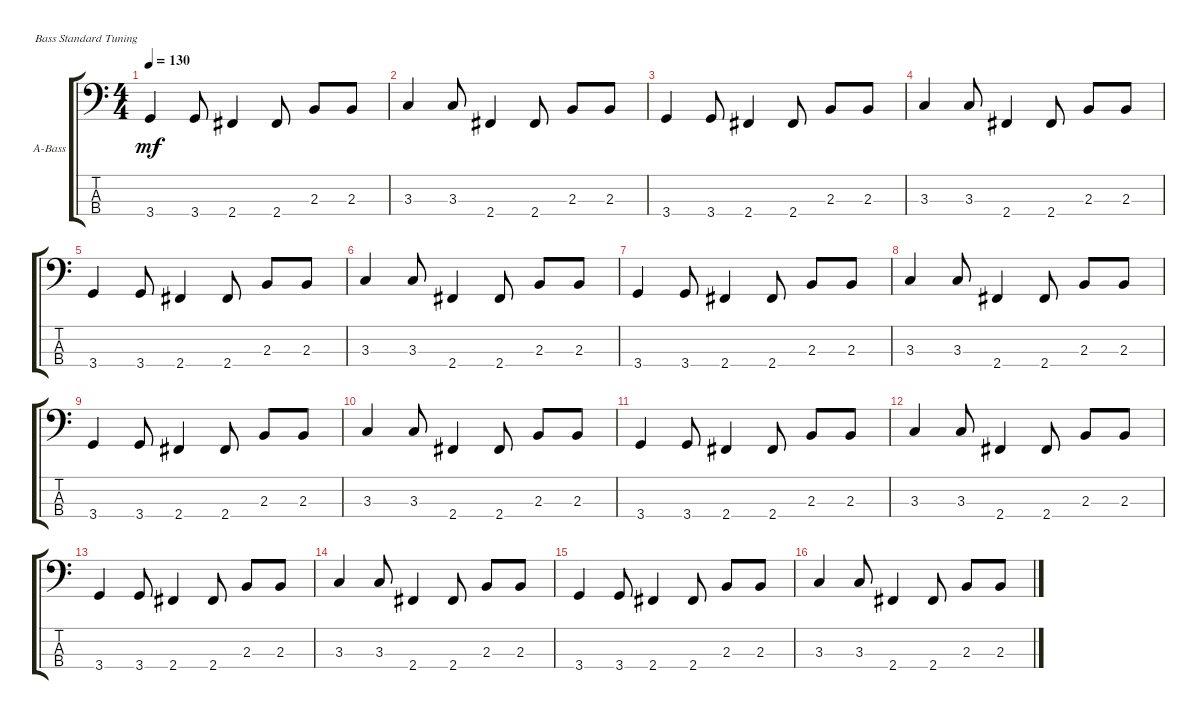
\defaultSystemsLayout 4
\bracketExtendMode groupsimilarinstruments
\firstSystemTrackNameOrientation horizontal
\otherSystemsTrackNameOrientation horizontal
\track ("Acoustic Bass" "A-Bass") {instrument acousticbass}
\staff {score tabs}
\tuning (G2 D2 A1 E1)
\ts (4 4)
\tempo 130
\clef f4
\ks c
3.4.4{dy mf} 3.4.8 2.4.4 2.4.8 2.3.8 2.3.8 |
3.3.4 3.3.8 2.4.4 2.4.8 2.3.8 2.3.8 |
3.4.4 3.4.8 2.4.4 2.4.8 2.3.8 2.3.8 |
3.3.4 3.3.8 2.4.4 2.4.8 2.3.8 2.3.8 |
3.4.4 3.4.8 2.4.4 2.4.8 2.3.8 2.3.8 |
3.3.4 3.3.8 2.4.4 2.4.8 2.3.8 2.3.8 |
3.4.4 3.4.8 2.4.4 2.4.8 2.3.8 2.3.8 |
3.3.4 3.3.8 2.4.4 2.4.8 2.3.8 2.3.8 |
3.4.4 3.4.8 2.4.4 2.4.8 2.3.8 2.3.8 |
3.3.4 3.3.8 2.4.4 2.4.8 2.3.8 2.3.8 |
3.4.4 3.4.8 2.4.4 2.4.8 2.3.8 2.3.8 |
3.3.4 3.3.8 2.4.4 2.4.8 2.3.8 2.3.8 |
3.4.4 3.4.8 2.4.4 2.4.8 2.3.8 2.3.8 |
3.3.4 3.3.8 2.4.4 2.4.8 2.3.8 2.3.8 |
3.4.4 3.4.8 2.4.4 2.4.8 2.3.8 2.3.8 |
3.3.4 3.3.8 2.4.4 2.4.8 2.3.8 2.3.8
